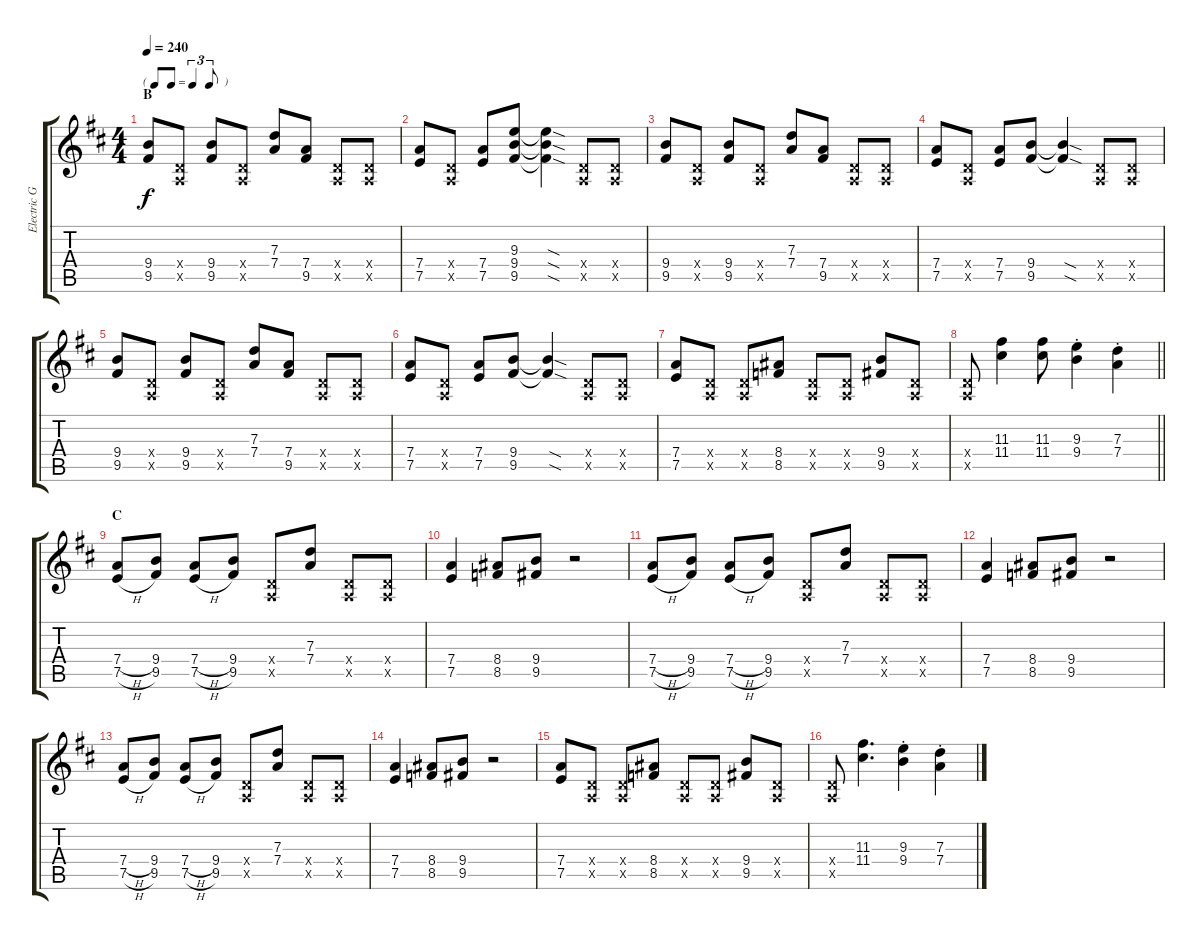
\track ("Electric Guitar I" "Electric G") {instrument overdrivenguitar}
\staff {score tabs}
\tuning (E4 B3 G3 D3 A2 E2) {hide}
\ts (4 4)
\tf triplet8th
\section ("" "B")
\tempo 240
\clef g2
\ks d
(9.4 9.5).8{dy f} (0.4{x} 0.5{x}).8 (9.4 9.5).8 (0.4{x} 0.5{x}).8 (7.3 7.4).8 (7.4 9.5).8 (0.4{x} 0.5{x}).8 (0.4{x} 0.5{x}).8 |
(7.4 7.5).8 (0.4{x} 0.5{x}).8 (7.4 7.5).8 (9.3 9.4 9.5).8 (9.3{sod t} 9.4{sod t} 9.5{sod t}).4 (0.4{x} 0.5{x}).8 (0.4{x} 0.5{x}).8 |
(9.4 9.5).8 (0.4{x} 0.5{x}).8 (9.4 9.5).8 (0.4{x} 0.5{x}).8 (7.3 7.4).8 (7.4 9.5).8 (0.4{x} 0.5{x}).8 (0.4{x} 0.5{x}).8 |
(7.4 7.5).8 (0.4{x} 0.5{x}).8 (7.4 7.5).8 (9.4 9.5).8 (9.4{sod t} 9.5{sod t}).4 (0.4{x} 0.5{x}).8 (0.4{x} 0.5{x}).8 |
(9.4 9.5).8 (0.4{x} 0.5{x}).8 (9.4 9.5).8 (0.4{x} 0.5{x}).8 (7.3 7.4).8 (7.4 9.5).8 (0.4{x} 0.5{x}).8 (0.4{x} 0.5{x}).8 |
(7.4 7.5).8 (0.4{x} 0.5{x}).8 (7.4 7.5).8 (9.4 9.5).8 (9.4{sod t} 9.5{sod t}).4 (0.4{x} 0.5{x}).8 (0.4{x} 0.5{x}).8 |
(7.4 7.5).8 (0.4{x} 0.5{x}).8 (0.4{x} 0.5{x}).8 (8.4 8.5).8 (0.4{x} 0.5{x}).8 (0.4{x} 0.5{x}).8 (9.4 9.5).8 (0.4{x} 0.5{x}).8 |
\barLineRight lightlight
(0.4{x} 0.5{x}).8 (11.3 11.4).4 (11.3 11.4).8 (9.3{st} 9.4).4 (7.3{st} 7.4).4 |
\section ("" "C")
(7.4{h} 7.5{h}).8 (9.4 9.5).8 (7.4{h} 7.5{h}).8 (9.4 9.5).8 (0.4{x} 0.5{x}).8 (7.3 7.4).8 (0.4{x} 0.5{x}).8 (0.4{x} 0.5{x}).8 |
(7.4 7.5).4 (8.4 8.5).8 (9.4 9.5).8 r.2 |
(7.4{h} 7.5{h}).8 (9.4 9.5).8 (7.4{h} 7.5{h}).8 (9.4 9.5).8 (0.4{x} 0.5{x}).8 (7.3 7.4).8 (0.4{x} 0.5{x}).8 (0.4{x} 0.5{x}).8 |
(7.4 7.5).4 (8.4 8.5).8 (9.4 9.5).8 r.2 |
(7.4{h} 7.5{h}).8 (9.4 9.5).8 (7.4{h} 7.5{h}).8 (9.4 9.5).8 (0.4{x} 0.5{x}).8 (7.3 7.4).8 (0.4{x} 0.5{x}).8 (0.4{x} 0.5{x}).8 |
(7.4 7.5).4 (8.4 8.5).8 (9.4 9.5).8 r.2 |
(7.4 7.5).8 (0.4{x} 0.5{x}).8 (0.4{x} 0.5{x}).8 (8.4 8.5).8 (0.4{x} 0.5{x}).8 (0.4{x} 0.5{x}).8 (9.4 9.5).8 (0.4{x} 0.5{x}).8 |
(0.4{x} 0.5{x}).8 (11.3 11.4).4{d} (9.3{st} 9.4{st}).4 (7.3{st} 7.4{st}).4
